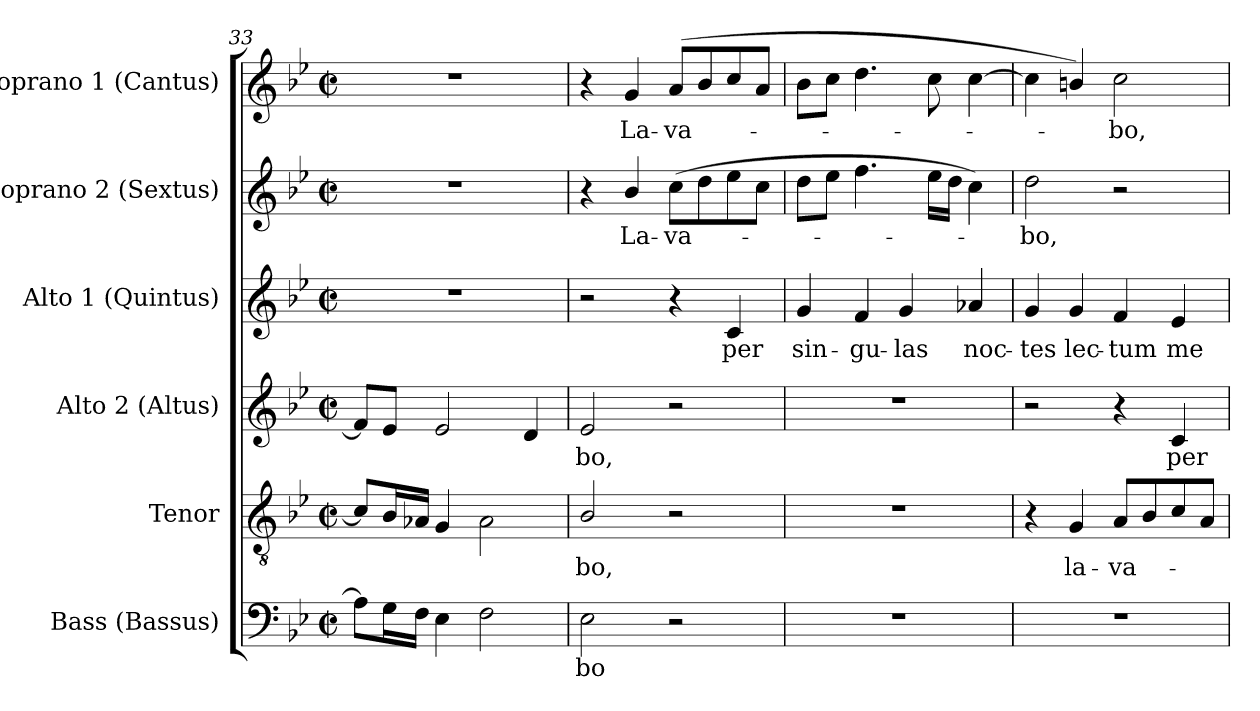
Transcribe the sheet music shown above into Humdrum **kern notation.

**kern	**text	**kern	**text	**kern	**text	**kern	**text	**kern	**text	**kern	**text
*part6	*part6	*part5	*part5	*part4	*part4	*part3	*part3	*part2	*part2	*part1	*part1
*staff6	*staff6	*staff5	*staff5	*staff4	*staff4	*staff3	*staff3	*staff2	*staff2	*staff1	*staff1
*I"Bass (Bassus)	*	*I"Tenor	*	*I"Alto 2 (Altus)	*	*I"Alto 1 (Quintus)	*	*I"Soprano 2 (Sextus)	*	*I"Soprano 1 (Cantus)	*
*I'B.	*	*I'T.	*	*I'A2.	*	*I'A1.	*	*I'S2.	*	*I'S1.	*
*clefF4	*	*clefGv2	*	*clefG2	*	*clefG2	*	*clefG2	*	*clefG2	*
*	*	*ITrd7c12	*	*	*	*	*	*	*	*	*
*k[b-e-]	*	*k[b-e-]	*	*k[b-e-]	*	*k[b-e-]	*	*k[b-e-]	*	*k[b-e-]	*
*B-:	*	*B-:	*	*B-:	*	*B-:	*	*B-:	*	*B-:	*
*M2/2	*	*M2/2	*	*M2/2	*	*M2/2	*	*M2/2	*	*M2/2	*
*met(c|)	*	*met(c|)	*	*met(c|)	*	*met(c|)	*	*met(c|)	*	*met(c|)	*
=33	=33	=33	=33	=33	=33	=33	=33	=33	=33	=33	=33
8A-i\L]	.	8Ci/L]	.	8fi/L]	.	1r	.	1r	.	1r	.
16Gi\L	.	16BB-i/L	.	8e-i/J	.	.	.	.	.	.	.
16Fi\JJ	.	16AA-i/JJ	.	.	.	.	.	.	.	.	.
4E-i\	.	4GGi/	.	2e-i/	.	.	.	.	.	.	.
2Fi\	.	2AA-i\	.	.	.	.	.	.	.	.	.
.	.	.	.	4di/	.	.	.	.	.	.	.
=34	=34	=34	=34	=34	=34	=34	=34	=34	=34	=34	=34
!	!LO:LY:b:color=#000000	!	!	!	!	!	!	!	!	!	!
!	!	!	!LO:LY:b:color=#000000	!	!	!	!	!	!	!	!
!	!	!	!	!	!LO:LY:b:color=#000000	!	!	!	!	!	!
2E-i\	-bo	2BB-i/	-bo,	2e-i/	-bo,	2r	.	4r	.	4r	.
!	!	!	!	!	!	!	!	!	!LO:LY:b:color=#000000	!	!
!	!	!	!	!	!	!	!	!	!	!	!LO:LY:b:color=#000000
.	.	.	.	.	.	.	.	4b-i/	La-	4gi/	La-
!	!	!	!	!	!	!	!	!	!LO:LY:b:color=#000000	!	!
!	!	!	!	!	!	!	!	!	!	!	!LO:LY:b:color=#000000
2r	.	2r	.	2r	.	4r	.	(8cci\L	-va-	(8ai/L	-va-
.	.	.	.	.	.	.	.	8ddi\	.	8b-i/	.
!	!	!	!	!	!	!	!LO:LY:b:color=#000000	!	!	!	!
.	.	.	.	.	.	4ci/	per	8ee-i\	.	8cci/	.
.	.	.	.	.	.	.	.	8cci\J	.	8ai/J	.
=35	=35	=35	=35	=35	=35	=35	=35	=35	=35	=35	=35
!	!	!	!	!	!	!	!LO:LY:b:color=#000000	!	!	!	!
1r	.	1r	.	1r	.	4gi/	sin-	8ddi\L	.	8b-i\L	.
.	.	.	.	.	.	.	.	8ee-i\J	.	8cci\J	.
!	!	!	!	!	!	!	!LO:LY:b:color=#000000	!	!	!	!
.	.	.	.	.	.	4fi/	-gu-	4.ffi\	.	4.ddi\	.
!	!	!	!	!	!	!	!LO:LY:b:color=#000000	!	!	!	!
.	.	.	.	.	.	4gi/	-las	.	.	.	.
.	.	.	.	.	.	.	.	16ee-i\LL	.	8cci\	.
.	.	.	.	.	.	.	.	16ddi\JJ	.	.	.
!	!	!	!	!	!	!	!LO:LY:b:color=#000000	!	!	!	!
.	.	.	.	.	.	4a-Xi/	noc-	4cci\)	.	[4cci\	.
=36	=36	=36	=36	=36	=36	=36	=36	=36	=36	=36	=36
!	!	!	!	!	!	!	!LO:LY:b:color=#000000	!	!	!	!
!	!	!	!	!	!	!	!	!	!LO:LY:b:color=#000000	!	!
1r	.	4r	.	2r	.	4gi/	-tes	2ddi\	-bo,	4cci\]	.
!	!	!	!LO:LY:b:color=#000000	!	!	!	!	!	!	!	!
!	!	!	!	!	!	!	!LO:LY:b:color=#000000	!	!	!	!
.	.	4GGi/	la-	.	.	4gi/	lec-	.	.	4bni/)	.
!	!	!	!LO:LY:b:color=#000000	!	!	!	!	!	!	!	!
!	!	!	!	!	!	!	!LO:LY:b:color=#000000	!	!	!	!
!	!	!	!	!	!	!	!	!	!	!	!LO:LY:b:color=#000000
.	.	8AAi/L	-va-	4r	.	4fi/	-tum	2r	.	2cci\	-bo,
.	.	8BB-i/	.	.	.	.	.	.	.	.	.
!	!	!	!	!	!LO:LY:b:color=#000000	!	!	!	!	!	!
!	!	!	!	!	!	!	!LO:LY:b:color=#000000	!	!	!	!
.	.	8Ci/	.	4ci/	per	4e-i/	me-	.	.	.	.
.	.	8AAi/J	.	.	.	.	.	.	.	.	.
=	=	=	=	=	=	=	=	=	=	=	=
*-	*-	*-	*-	*-	*-	*-	*-	*-	*-	*-	*-
